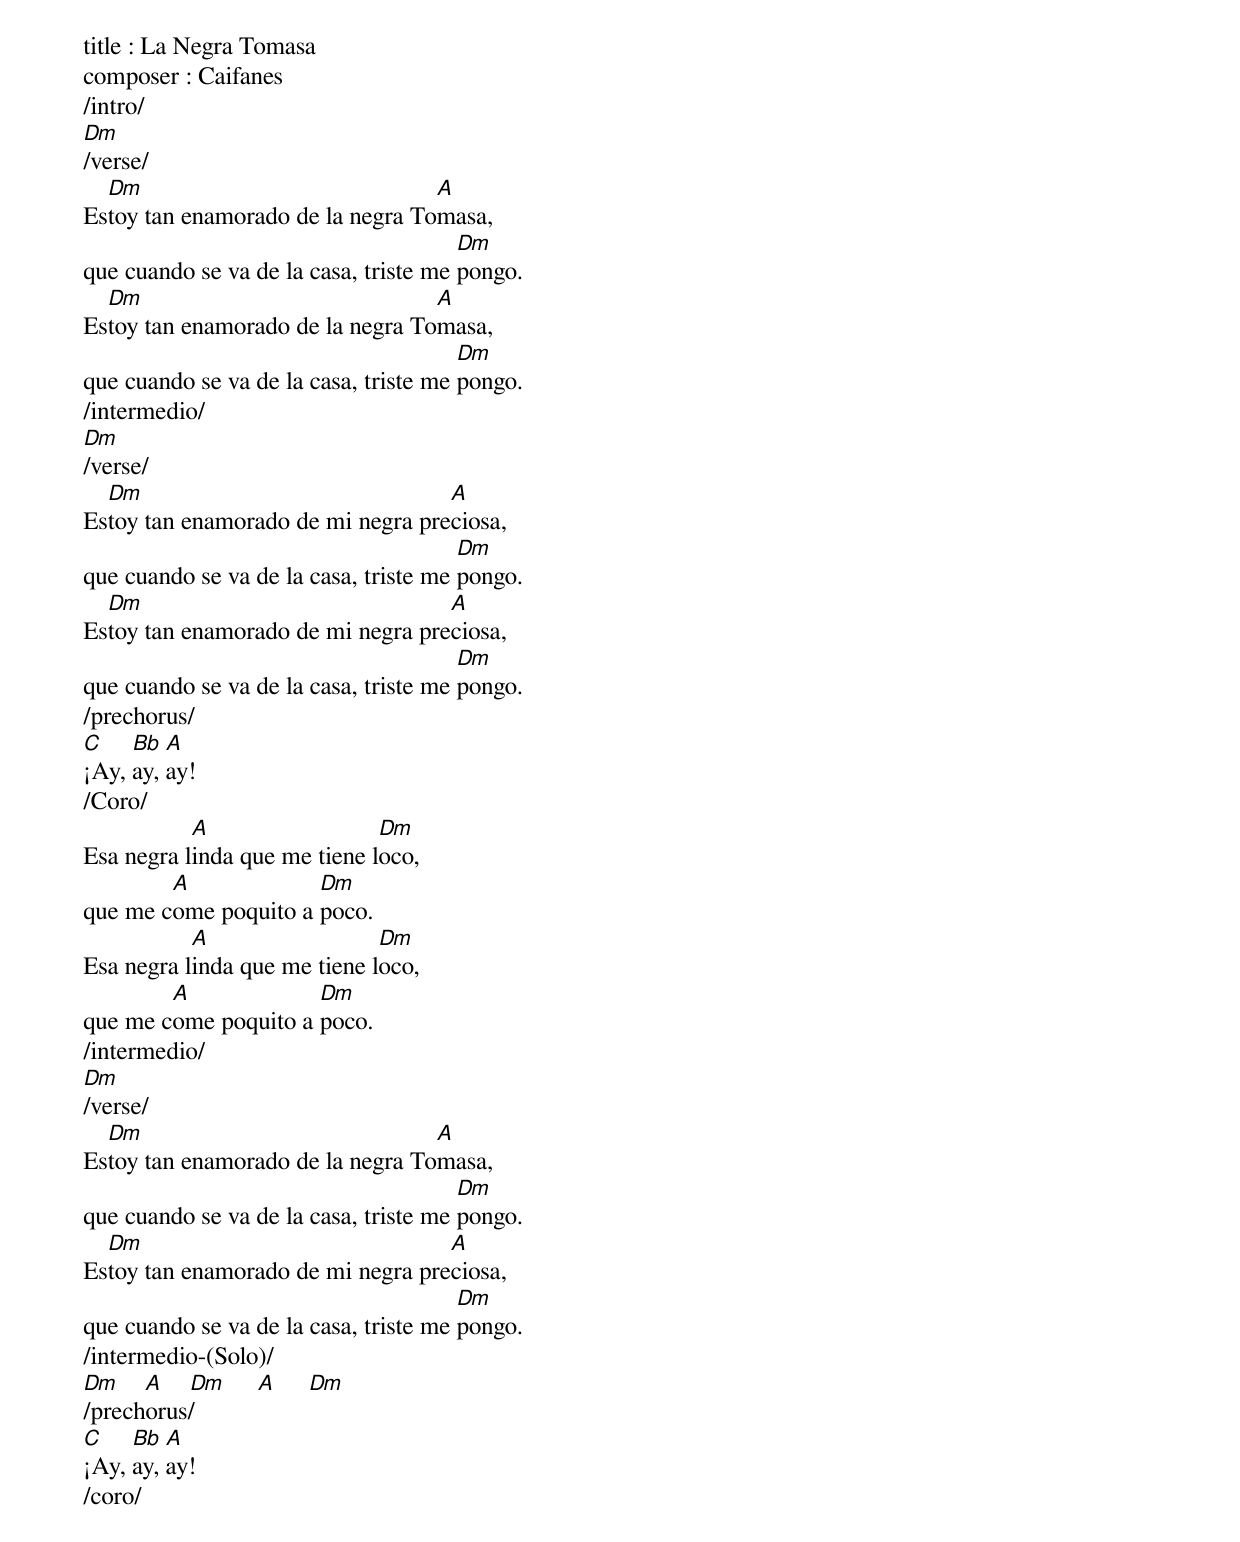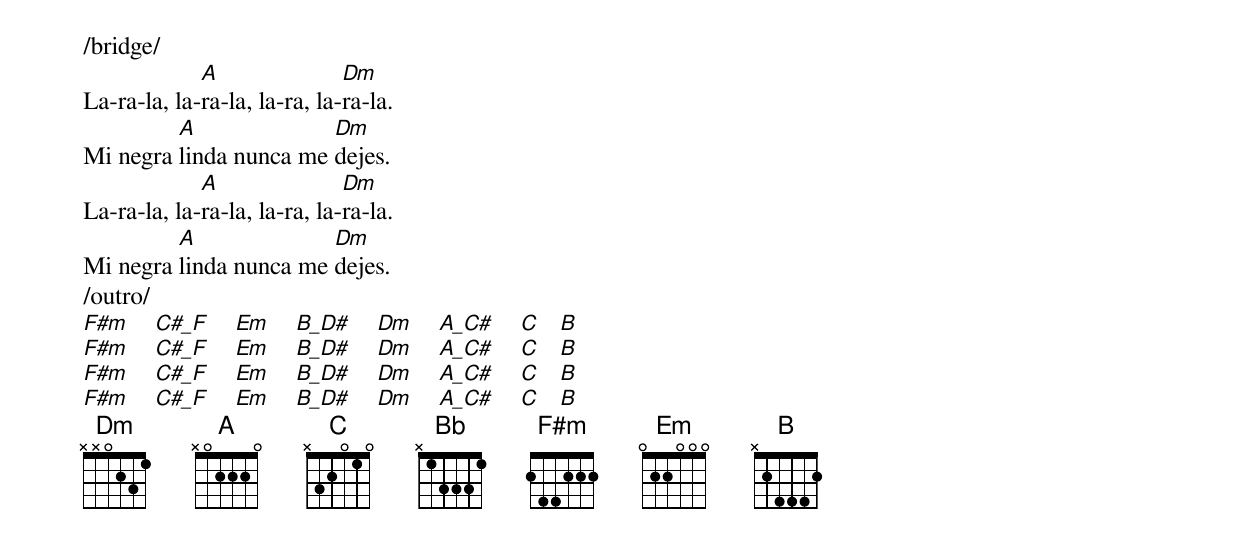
title : La Negra Tomasa
composer : Caifanes
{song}
/intro/
[Dm]
/verse/
Es[Dm]toy tan enamorado de la negra To[A]masa,
que cuando se va de la casa, triste me [Dm]pongo.
Es[Dm]toy tan enamorado de la negra To[A]masa,
que cuando se va de la casa, triste me [Dm]pongo.
/intermedio/
[Dm]
/verse/
Es[Dm]toy tan enamorado de mi negra pre[A]ciosa,
que cuando se va de la casa, triste me [Dm]pongo.
Es[Dm]toy tan enamorado de mi negra pre[A]ciosa,
que cuando se va de la casa, triste me [Dm]pongo.
/prechorus/
[C]¡Ay, [Bb]ay, [A]ay!
/Coro/
Esa negra l[A]inda que me tiene l[Dm]oco,
que me c[A]ome poquito a [Dm]poco.
Esa negra l[A]inda que me tiene l[Dm]oco,
que me c[A]ome poquito a [Dm]poco.
/intermedio/
[Dm]
/verse/
Es[Dm]toy tan enamorado de la negra To[A]masa,
que cuando se va de la casa, triste me [Dm]pongo.
Es[Dm]toy tan enamorado de mi negra pre[A]ciosa,
que cuando se va de la casa, triste me [Dm]pongo.
/intermedio-(Solo)/
[Dm]    [A]    [Dm]     [A]     [Dm]
/prechorus/
[C]¡Ay, [Bb]ay, [A]ay!
/coro/
/bridge/
La-ra-la, la-[A]ra-la, la-ra, la-[Dm]ra-la.
Mi negra [A]linda nunca me [Dm]dejes.
La-ra-la, la-[A]ra-la, la-ra, la-[Dm]ra-la.
Mi negra [A]linda nunca me [Dm]dejes.
/outro/
[F#m]    [C#_F]    [Em]    [B_D#]    [Dm]    [A_C#]    [C]   [B]
[F#m]    [C#_F]    [Em]    [B_D#]    [Dm]    [A_C#]    [C]   [B]
[F#m]    [C#_F]    [Em]    [B_D#]    [Dm]    [A_C#]    [C]   [B]
[F#m]    [C#_F]    [Em]    [B_D#]    [Dm]    [A_C#]    [C]   [B]
